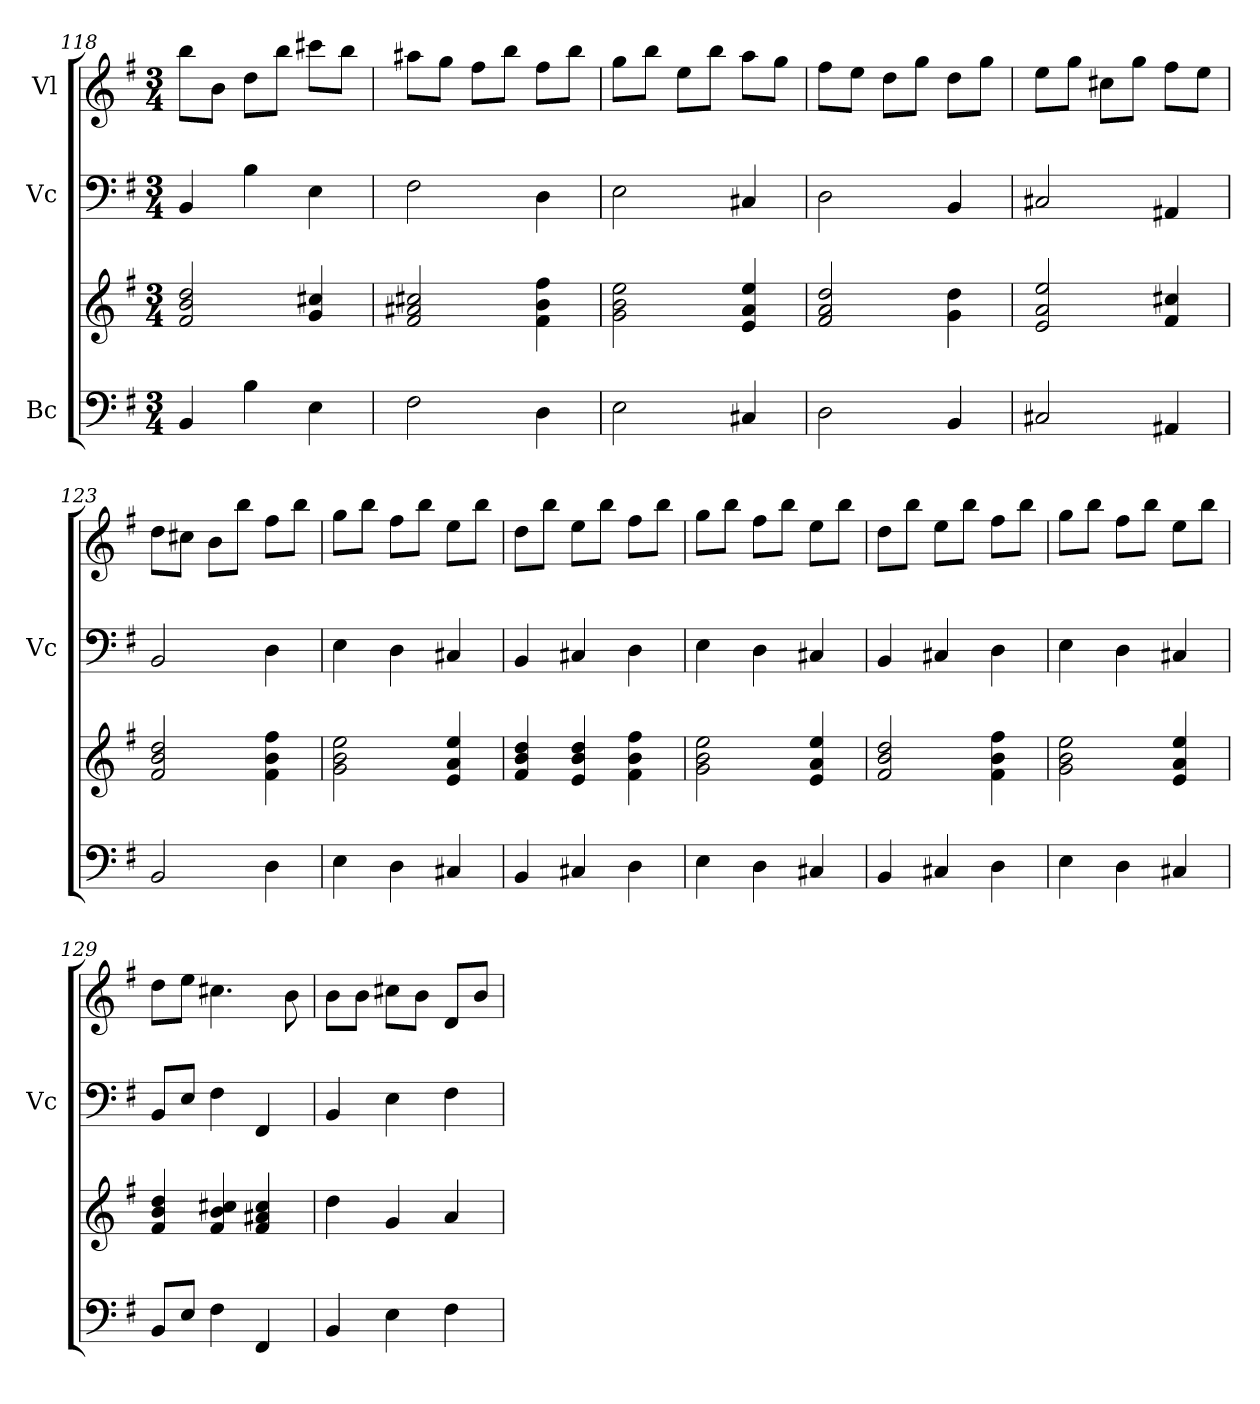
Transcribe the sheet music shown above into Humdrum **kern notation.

**kern	**kern	**kern	**kern
*part3	*part3	*part2	*part1
*staff4	*staff3	*staff2	*staff1
*I"Bc	*	*I"Vc	*I"Vl
*	*	*I'Vc	*
*clefF4	*clefG2	*clefF4	*clefG2
*k[f#]	*k[f#]	*k[f#]	*k[f#]
*M3/4	*M3/4	*M3/4	*M3/4
=118	=118	=118	=118
4BB/	2f#/ 2b/ 2dd/	4BB/	8bb\L
.	.	.	8b\J
4B\	.	4B\	8dd\L
.	.	.	8bb\J
4E\	4g/ 4cc#X/	4E\	8ccc#X\L
.	.	.	8bb\J
=119	=119	=119	=119
2F#\	2f#/ 2a#X/ 2cc#X/	2F#\	8aa#X\L
.	.	.	8gg\J
.	.	.	8ff#\L
.	.	.	8bb\J
4D\	4f#\ 4b\ 4ff#\	4D\	8ff#\L
.	.	.	8bb\J
=120	=120	=120	=120
2E\	2g\ 2b\ 2ee\	2E\	8gg\L
.	.	.	8bb\J
.	.	.	8ee\L
.	.	.	8bb\J
4C#X/	4e/ 4a/ 4ee/	4C#X/	8aa\L
.	.	.	8gg\J
=121	=121	=121	=121
2D\	2f#/ 2a/ 2dd/	2D\	8ff#\L
.	.	.	8ee\J
.	.	.	8dd\L
.	.	.	8gg\J
4BB/	4g\ 4dd\	4BB/	8dd\L
.	.	.	8gg\J
=122	=122	=122	=122
2C#X/	2e/ 2a/ 2ee/	2C#X/	8ee\L
.	.	.	8gg\J
.	.	.	8cc#X\L
.	.	.	8gg\J
4AA#X/	4f#/ 4cc#X/	4AA#X/	8ff#\L
.	.	.	8ee\J
!!LO:LB:g=z
=123	=123	=123	=123
2BB/	2f#/ 2b/ 2dd/	2BB/	8dd\L
.	.	.	8cc#X\J
.	.	.	8b\L
.	.	.	8bb\J
4D\	4f#\ 4b\ 4ff#\	4D\	8ff#\L
.	.	.	8bb\J
=124	=124	=124	=124
4E\	2g\ 2b\ 2ee\	4E\	8gg\L
.	.	.	8bb\J
4D\	.	4D\	8ff#\L
.	.	.	8bb\J
4C#X/	4e/ 4a/ 4ee/	4C#X/	8ee\L
.	.	.	8bb\J
=125	=125	=125	=125
4BB/	4f#/ 4b/ 4dd/	4BB/	8dd\L
.	.	.	8bb\J
4C#X/	4e/ 4b/ 4dd/	4C#X/	8ee\L
.	.	.	8bb\J
4D\	4f#\ 4b\ 4ff#\	4D\	8ff#\L
.	.	.	8bb\J
=126	=126	=126	=126
4E\	2g\ 2b\ 2ee\	4E\	8gg\L
.	.	.	8bb\J
4D\	.	4D\	8ff#\L
.	.	.	8bb\J
4C#X/	4e/ 4a/ 4ee/	4C#X/	8ee\L
.	.	.	8bb\J
=127	=127	=127	=127
4BB/	2f#/ 2b/ 2dd/	4BB/	8dd\L
.	.	.	8bb\J
4C#X/	.	4C#X/	8ee\L
.	.	.	8bb\J
4D\	4f#\ 4b\ 4ff#\	4D\	8ff#\L
.	.	.	8bb\J
=128	=128	=128	=128
4E\	2g\ 2b\ 2ee\	4E\	8gg\L
.	.	.	8bb\J
4D\	.	4D\	8ff#\L
.	.	.	8bb\J
4C#X/	4e/ 4a/ 4ee/	4C#X/	8ee\L
.	.	.	8bb\J
=129	=129	=129	=129
8BB/L	4f#/ 4b/ 4dd/	8BB/L	8dd\L
8E/J	.	8E/J	8ee\J
4F#\	4f#/ 4b/ 4cc#X/	4F#\	4.cc#X\
4FF#/	4f#/ 4a#X/ 4cc#/	4FF#/	.
.	.	.	8b\
=130	=130	=130	=130
4BB/	4dd\	4BB/	8b\L
.	.	.	8b\J
4E\	4g/	4E\	8cc#X\L
.	.	.	8b\J
4F#\	4a/	4F#\	8d/L
.	.	.	8b/J
=	=	=	=
*-	*-	*-	*-
